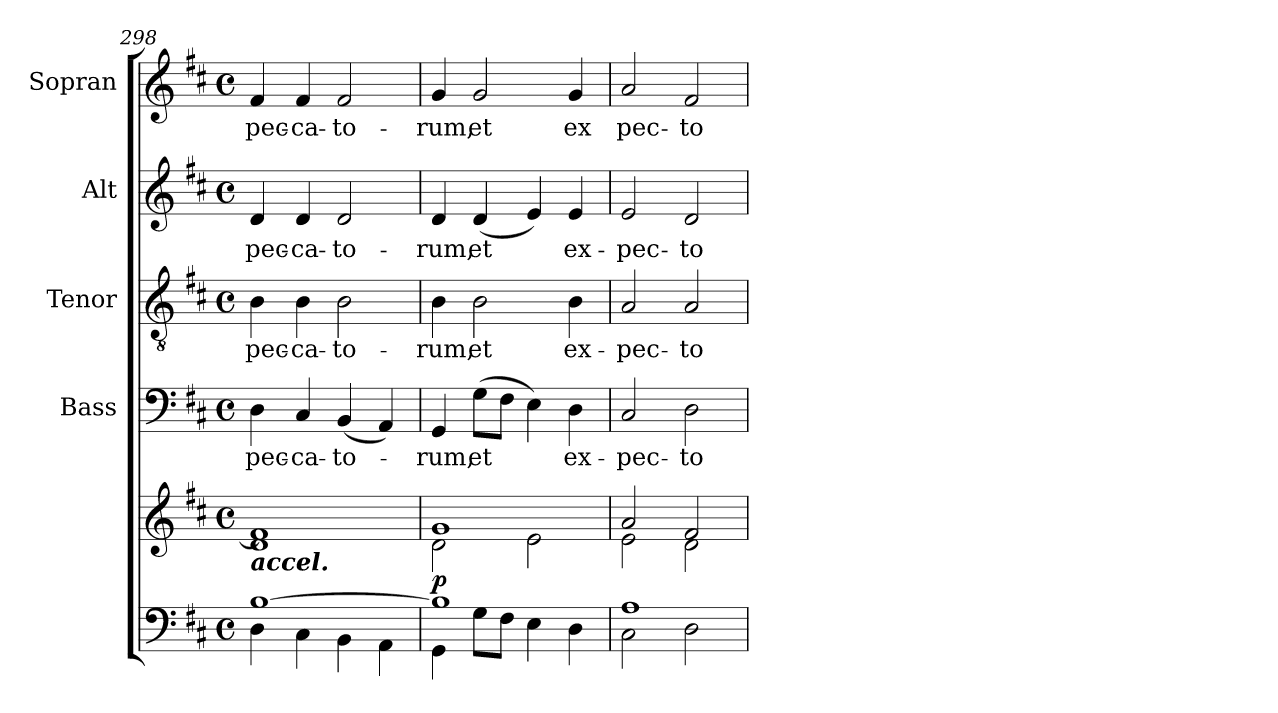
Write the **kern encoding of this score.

**kern	**kern	**dynam	**kern	**text	**kern	**text	**kern	**text	**kern	**text
*part5	*part5	*part5	*part4	*part4	*part3	*part3	*part2	*part2	*part1	*part1
*staff6	*staff5	*staff5/6	*staff4	*staff4	*staff3	*staff3	*staff2	*staff2	*staff1	*staff1
*	*	*	*I"Bass	*	*I"Tenor	*	*I"Alt	*	*I"Sopran	*
*	*	*	*I'B.	*	*I'T.	*	*I'A.	*	*I'S.	*
*clefF4	*clefG2	*	*clefF4	*	*clefGv2	*	*clefG2	*	*clefG2	*
*k[f#c#]	*k[f#c#]	*	*k[f#c#]	*	*k[f#c#]	*	*k[f#c#]	*	*k[f#c#]	*
*D:	*D:	*	*D:	*	*D:	*	*D:	*	*D:	*
*M4/4	*M4/4	*	*M4/4	*	*M4/4	*	*M4/4	*	*M4/4	*
*met(c)	*met(c)	*	*met(c)	*	*met(c)	*	*met(c)	*	*met(c)	*
=298	=298	=298	=298	=298	=298	=298	=298	=298	=298	=298
*^	*^	*	*	*	*	*	*	*	*	*
!	!	!LO:TX:b:Bi:t=accel.	!	!	!	!	!	!	!	!	!	!
!	!	!	!	!	!	!LO:LY:b	!	!LO:LY:b	!	!LO:LY:b	!	!LO:LY:b
[>1B	4D\	1f#]	1d	.	4D\	pec-	4B\	pec-	4d/	pec-	4f#/	pec-
!	!	!	!	!	!	!LO:LY:b	!	!LO:LY:b	!	!LO:LY:b	!	!LO:LY:b
.	4C#\	.	.	.	4C#/	-ca-	4B\	-ca-	4d/	-ca-	4f#/	-ca-
!	!	!	!	!	!	!LO:LY:b	!	!LO:LY:b	!	!LO:LY:b	!	!LO:LY:b
.	4BB\	.	.	.	(<4BB/	-to-	2B\	-to-	2d/	-to-	2f#/	-to-
.	4AA\	.	.	.	4AA/)	.	.	.	.	.	.	.
=299	=299	=299	=299	=299	=299	=299	=299	=299	=299	=299	=299	=299
!	!	!	!	!LO:DY:b	!	!LO:LY:b	!	!LO:LY:b	!	!LO:LY:b	!	!LO:LY:b
1B]	4GG\	1g	2d\	p	4GG/	-rum,	4B\	-rum,	4d/	-rum,	4g/	-rum,
!	!	!	!	!	!	!LO:LY:b	!	!LO:LY:b	!	!LO:LY:b	!	!LO:LY:b
.	8G\L	.	.	.	(>8G\L	et	2B\	et	(<4d/	et	2g/	et
.	8F#\J	.	.	.	8F#\J	.	.	.	.	.	.	.
.	4E\	.	2e\	.	4E\)	.	.	.	4e/)	.	.	.
!	!	!	!	!	!	!LO:LY:b	!	!LO:LY:b	!	!LO:LY:b	!	!LO:LY:b
.	4D\	.	.	.	4D\	ex-	4B\	ex-	4e/	ex-	4g/	ex
=300	=300	=300	=300	=300	=300	=300	=300	=300	=300	=300	=300	=300
!	!	!	!	!	!	!LO:LY:b	!	!LO:LY:b	!	!LO:LY:b	!	!LO:LY:b
1A	2C#\	2a/	2e\	.	2C#/	-pec-	2A/	-pec-	2e/	-pec-	2a/	pec-
!	!	!	!	!	!	!LO:LY:b	!	!LO:LY:b	!	!LO:LY:b	!	!LO:LY:b
.	2D\	2f#/	2d\	.	2D\	-to	2A/	-to	2d/	-to	2f#/	-to
*v	*v	*	*	*	*	*	*	*	*	*	*	*
*	*v	*v	*	*	*	*	*	*	*	*	*
=	=	=	=	=	=	=	=	=	=	=
*-	*-	*-	*-	*-	*-	*-	*-	*-	*-	*-
